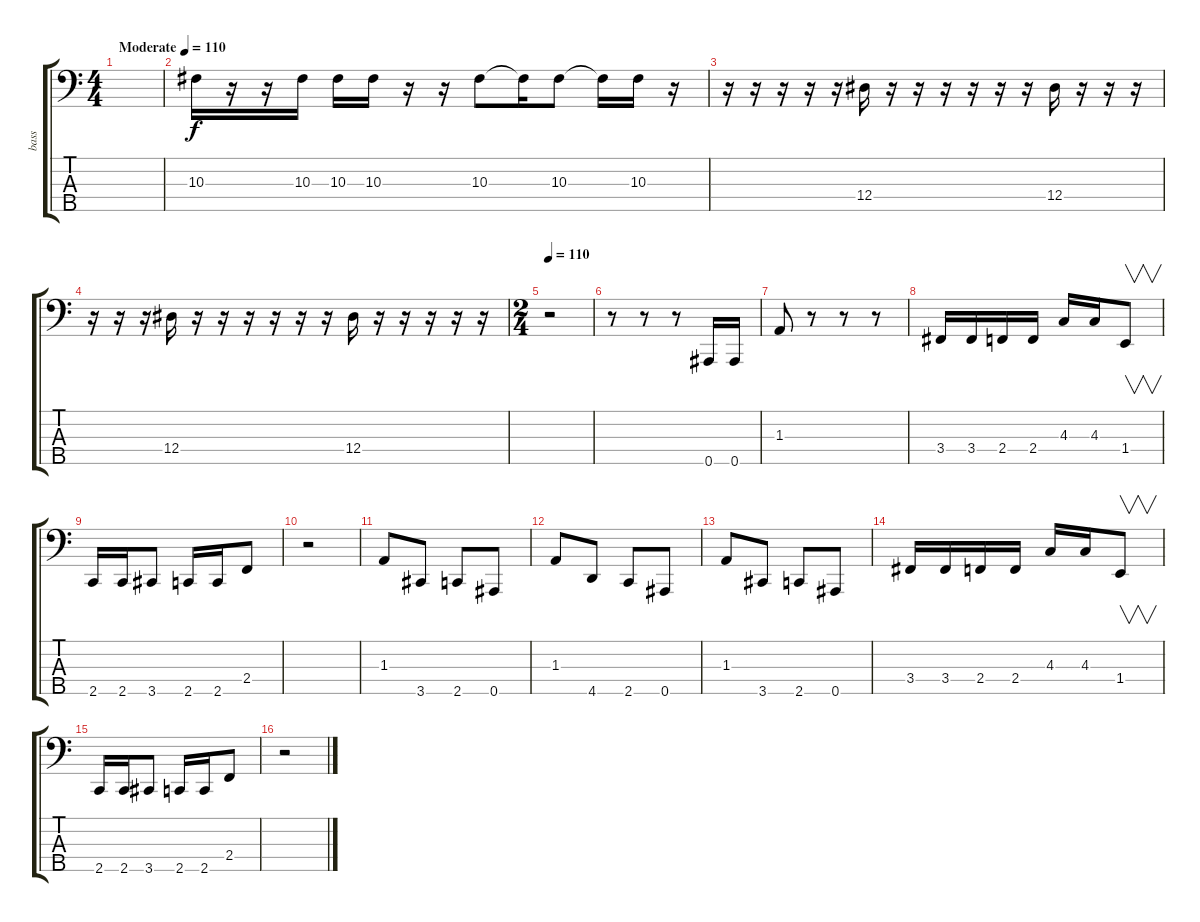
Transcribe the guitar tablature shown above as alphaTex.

\track ("bass" "bass") {instrument slapbass1}
\staff {score tabs}
\tuning (Gb2 Db2 Ab1 Eb1 Bb0) {hide}
\ts (4 4)
\tempo (110 "Moderate")
\tempo 95
\tempo (110 "Moderate")
\clef f4
\ks c
|
10.3.16 r.16 r.16 10.3.16 10.3.16 10.3.16 r.16 r.16 10.3.8 10.3{t}.16 10.3.8 10.3{t}.16 10.3.16 r.16 |
r.16 r.16 r.16 r.16 r.16 12.4.16 r.16 r.16 r.16 r.16 r.16 r.16 12.4.16 r.16 r.16 r.16 |
r.16 r.16 r.16 12.4.16 r.16 r.16 r.16 r.16 r.16 r.16 12.4.16 r.16 r.16 r.16 r.16 r.16 |
\ts (2 4)
\tempo 110
r.2 |
r.8 r.8 r.8 0.5.16 0.5.16 |
1.3.8 r.8 r.8 r.8 |
3.4.16 3.4.16 2.4.16 2.4.16 4.3.16 4.3.16 1.4.8{v} |
2.5.16 2.5.16 3.5.8 2.5.16 2.5.16 2.4.8 |
r.2 |
1.3.8 3.5.8 2.5.8 0.5.8 |
1.3.8 4.5.8 2.5.8 0.5.8 |
1.3.8 3.5.8 2.5.8 0.5.8 |
3.4.16 3.4.16 2.4.16 2.4.16 4.3.16 4.3.16 1.4.8{v} |
2.5.16 2.5.16 3.5.8 2.5.16 2.5.16 2.4.8 |
r.2
